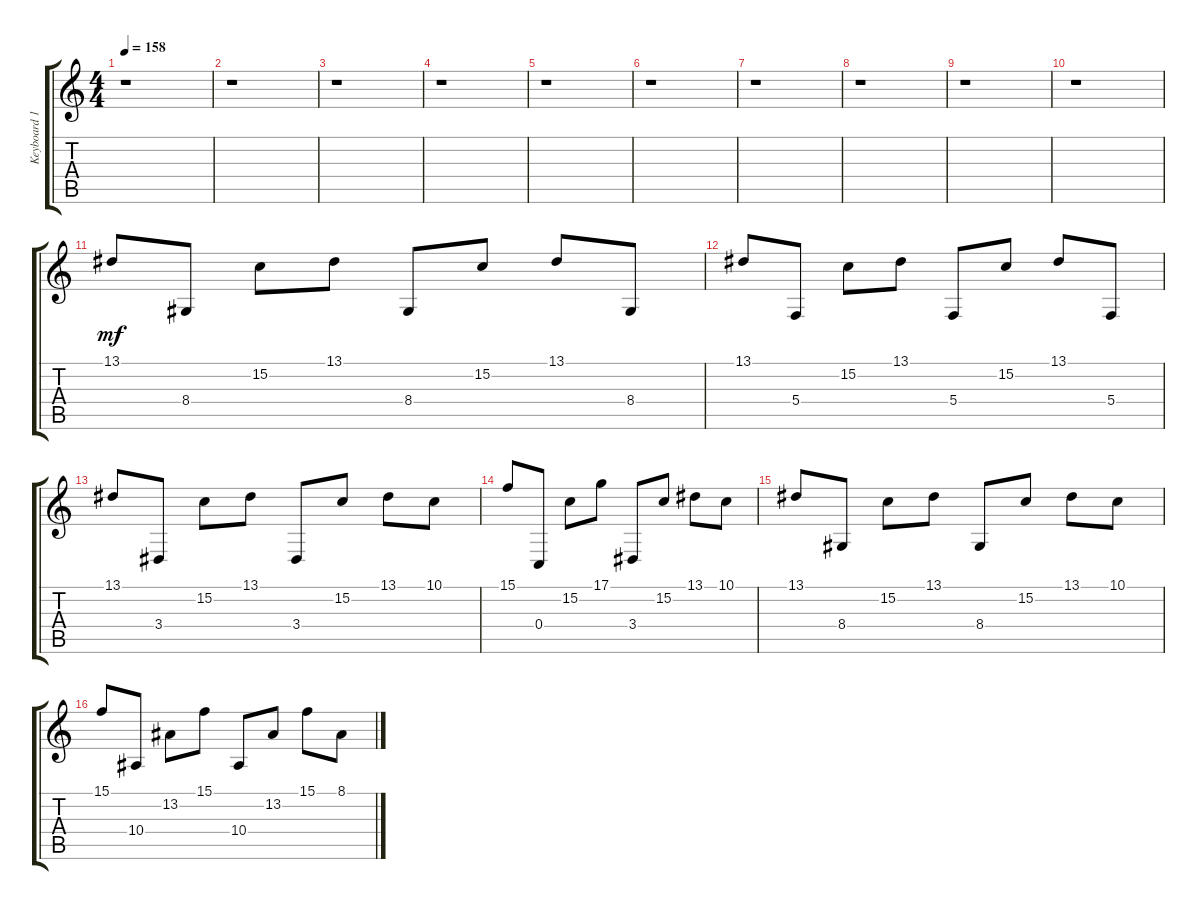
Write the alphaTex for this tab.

\track ("Keyboard 1" "Keyboard 1") {instrument lead2sawtooth}
\staff {score tabs}
\tuning (D4 A3 F3 C3 G2 C2) {hide}
\ts (4 4)
\tempo 158
\clef g2
\ks c
r.1{dy mf} |
r.1 |
r.1 |
r.1 |
r.1 |
r.1 |
r.1 |
r.1 |
r.1 |
r.1 |
13.1.8 8.4.8 15.2.8 13.1.8 8.4.8 15.2.8 13.1.8 8.4.8 |
13.1.8 5.4.8 15.2.8 13.1.8 5.4.8 15.2.8 13.1.8 5.4.8 |
13.1.8 3.4.8 15.2.8 13.1.8 3.4.8 15.2.8 13.1.8 10.1.8 |
15.1.8 0.4.8 15.2.8 17.1.8 3.4.8 15.2.8 13.1.8 10.1.8 |
13.1.8 8.4.8 15.2.8 13.1.8 8.4.8 15.2.8 13.1.8 10.1.8 |
15.1.8 10.4.8 13.2.8 15.1.8 10.4.8 13.2.8 15.1.8 8.1.8
